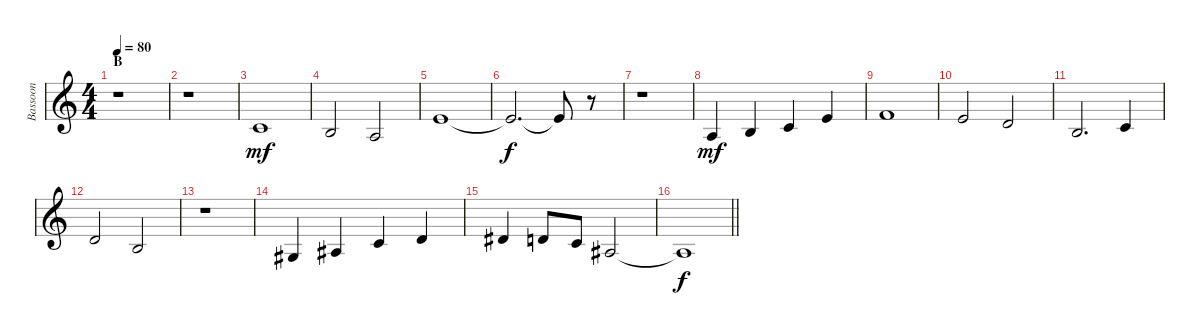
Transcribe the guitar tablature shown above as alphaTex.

\track ("Bassoon" "Bassoon") {instrument bassoon}
\staff {score}
\tuning (E4 B3 G3 D3 A2 E2) {hide}
\ts (4 4)
\section ("" "B")
\tempo 80
\clef g2
\ks c
r.1{dy mf} |
r.1 |
1.2.1 |
0.2.2 2.3.2 |
0.1.1 |
0.1{t}.2{d dy f} 0.1{t}.8 r.8 |
r.1 |
2.3.4{dy mf} 0.2.4 1.2.4 0.1.4 |
1.1.1 |
0.1.2 3.2.2 |
0.2.2{d} 1.2.4 |
3.2.2 0.2.2 |
r.1 |
1.3.4 3.3.4 1.2.4 3.2.4 |
4.2.4 3.2.8 1.2.8 3.3.2 |
\barLineRight lightlight
3.3{t}.1{dy f}
